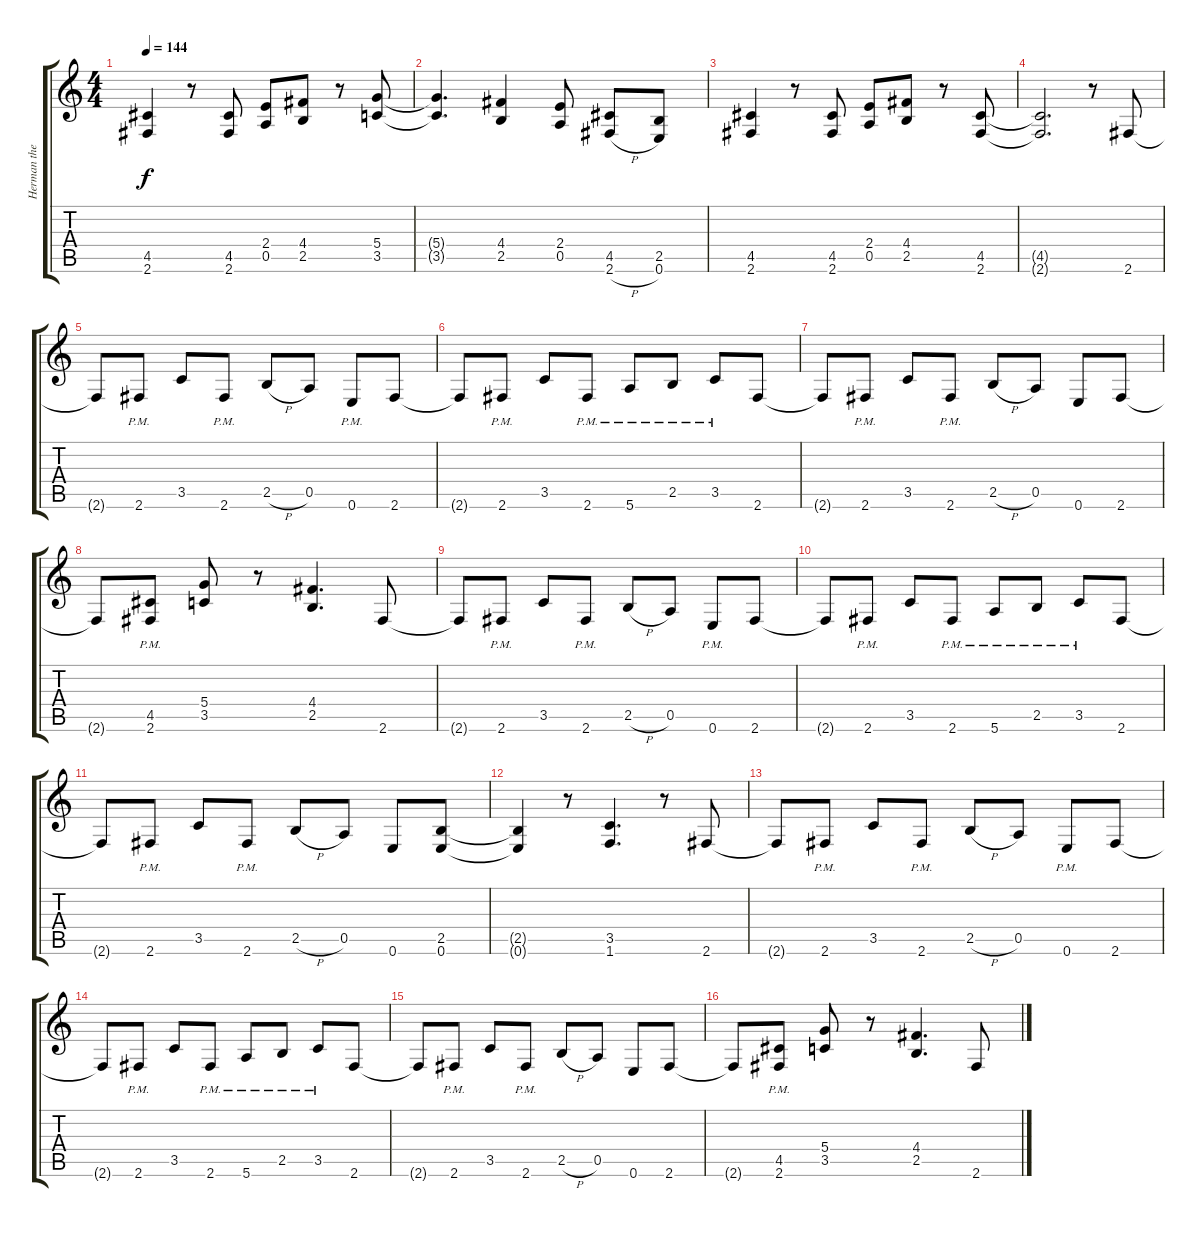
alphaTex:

\track ("Herman the German" "Herman the") {instrument distortionguitar}
\staff {score tabs}
\tuning (E4 B3 G3 D3 A2 E2) {hide}
\ts (4 4)
\tempo 144
\clef g2
\ks c
(4.5{t} 2.6{t}).4{dy f} r.8 (4.5 2.6).8 (2.4 0.5).8 (4.4 2.5).8 r.8 (5.4 3.5).8 |
(5.4{t} 3.5{t}).4{d} (4.4 2.5).4 (2.4 0.5).8 (4.5 2.6{h}).8 (2.5 0.6).8 |
(4.5 2.6).4 r.8 (4.5 2.6).8 (2.4 0.5).8 (4.4 2.5).8 r.8 (4.5 2.6).8 |
(4.5{t} 2.6{t}).2{d} r.8 2.6.8 |
2.6{t}.8 2.6{pm}.8 3.5.8 2.6{pm}.8 2.5{h}.8 0.5.8 0.6{pm}.8 2.6.8 |
2.6{t}.8 2.6{pm}.8 3.5.8 2.6{pm}.8 5.6{pm}.8 2.5{pm}.8 3.5{pm}.8 2.6.8 |
2.6{t}.8 2.6{pm}.8 3.5.8 2.6{pm}.8 2.5{h}.8 0.5.8 0.6.8 2.6.8 |
2.6{t}.8 (4.5{pm} 2.6{pm}).8 (5.4 3.5).8 r.8 (4.4 2.5).4{d} 2.6.8 |
2.6{t}.8 2.6{pm}.8 3.5.8 2.6{pm}.8 2.5{h}.8 0.5.8 0.6{pm}.8 2.6.8 |
2.6{t}.8 2.6{pm}.8 3.5.8 2.6{pm}.8 5.6{pm}.8 2.5{pm}.8 3.5{pm}.8 2.6.8 |
2.6{t}.8 2.6{pm}.8 3.5.8 2.6{pm}.8 2.5{h}.8 0.5.8 0.6.8 (2.5 0.6).8 |
(2.5{t} 0.6{t}).4 r.8 (3.5 1.6).4{d} r.8 2.6.8 |
2.6{t}.8 2.6{pm}.8 3.5.8 2.6{pm}.8 2.5{h}.8 0.5.8 0.6{pm}.8 2.6.8 |
2.6{t}.8 2.6{pm}.8 3.5.8 2.6{pm}.8 5.6{pm}.8 2.5{pm}.8 3.5{pm}.8 2.6.8 |
2.6{t}.8 2.6{pm}.8 3.5.8 2.6{pm}.8 2.5{h}.8 0.5.8 0.6.8 2.6.8 |
2.6{t}.8 (4.5{pm} 2.6{pm}).8 (5.4 3.5).8 r.8 (4.4 2.5).4{d} 2.6.8
